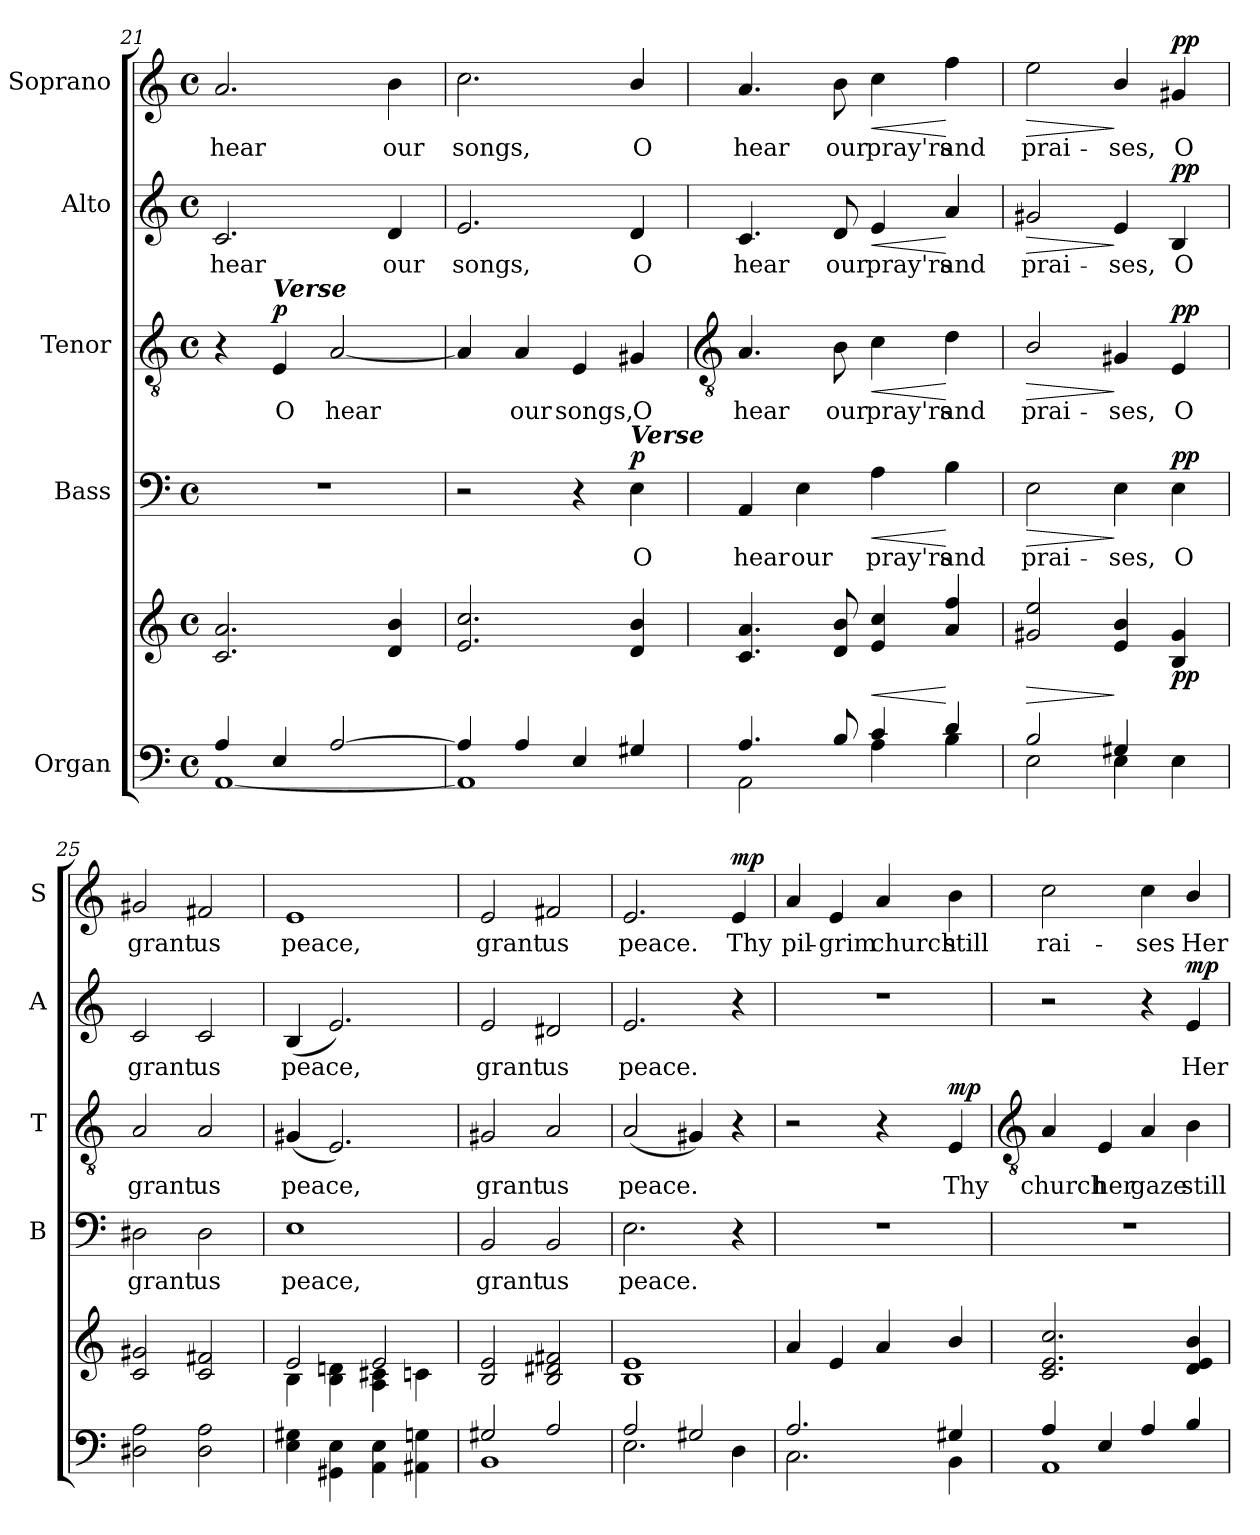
**kern	**kern	**dynam	**kern	**text	**dynam	**kern	**text	**dynam	**kern	**text	**dynam	**kern	**text	**dynam
*part5	*part5	*part5	*part4	*part4	*part4	*part3	*part3	*part3	*part2	*part2	*part2	*part1	*part1	*part1
*staff6	*staff5	*staff5/6	*staff4	*staff4	*staff4	*staff3	*staff3	*staff3	*staff2	*staff2	*staff2	*staff1	*staff1	*staff1
*I"Organ	*	*	*I"Bass	*	*	*I"Tenor	*	*	*I"Alto	*	*	*I"Soprano	*	*
*	*	*	*I'B	*	*	*I'T	*	*	*I'A	*	*	*I'S	*	*
*clefF4	*clefG2	*	*clefF4	*	*	*clefGv2	*	*	*clefG2	*	*	*clefG2	*	*
*k[]	*k[]	*	*k[]	*	*	*k[]	*	*	*k[]	*	*	*k[]	*	*
*C:	*C:	*	*C:	*	*	*C:	*	*	*C:	*	*	*C:	*	*
*M4/4	*M4/4	*	*M4/4	*	*	*M4/4	*	*	*M4/4	*	*	*M4/4	*	*
*met(c)	*met(c)	*	*met(c)	*	*	*met(c)	*	*	*met(c)	*	*	*met(c)	*	*
=21	=21	=21	=21	=21	=21	=21	=21	=21	=21	=21	=21	=21	=21	=21
*^	*	*	*	*	*	*	*	*	*	*	*	*	*	*
!	!	!	!	!	!	!	!	!	!	!	!LO:LY:b	!	!	!LO:LY:b	!
4A/	[1AA\	2.c/ 2.a/	.	1r	.	.	4r	.	.	2.c	hear	.	2.a	hear	.
!	!	!	!	!	!	!	!LO:TX:a:Bi:t=Verse	!	!	!	!	!	!	!	!
!	!	!	!	!	!	!	!	!LO:LY:b	!LO:DY:b	!	!	!	!	!	!
4E/	.	.	.	.	.	.	4E	O	p	.	.	.	.	.	.
!	!	!	!	!	!	!	!	!LO:LY:b	!	!	!	!	!	!	!
[2A/	.	.	.	.	.	.	[2A	hear	.	.	.	.	.	.	.
!	!	!	!	!	!	!	!	!	!	!	!LO:LY:b	!	!	!LO:LY:b	!
.	.	4d/ 4b/	.	.	.	.	.	.	.	4d	our	.	4b	our	.
=22	=22	=22	=22	=22	=22	=22	=22	=22	=22	=22	=22	=22	=22	=22	=22
!	!	!	!	!	!	!	!	!	!	!	!LO:LY:b	!	!	!LO:LY:b	!
4A/]	1AA\]	2.e/ 2.cc/	.	2r	.	.	4A]	.	.	2.e	songs,	.	2.cc	songs,	.
!	!	!	!	!	!	!	!	!LO:LY:b	!	!	!	!	!	!	!
4A/	.	.	.	.	.	.	4A	our	.	.	.	.	.	.	.
!	!	!	!	!	!	!	!	!LO:LY:b	!	!	!	!	!	!	!
4E/	.	.	.	4r	.	.	4E	songs,	.	.	.	.	.	.	.
!	!	!	!	!LO:TX:a:Bi:t=Verse	!	!	!	!	!	!	!	!	!	!	!
!	!	!	!	!	!LO:LY:b	!LO:DY:b	!	!LO:LY:b	!	!	!LO:LY:b	!	!	!LO:LY:b	!
4G#X/	.	4d/ 4b/	.	4E	O	p	4G#X	O	.	4d	O	.	4b/	O	.
!!LO:LB:g=z
=23	=23	=23	=23	=23	=23	=23	=23	=23	=23	=23	=23	=23	=23	=23	=23
*	*	*	*	*	*	*	*clefGv2	*	*	*	*	*	*	*	*
*	*	*^	*	*	*	*	*	*	*	*	*	*	*	*	*
!	!	!	!	!	!	!LO:LY:b	!	!	!LO:LY:b	!	!	!LO:LY:b	!	!	!LO:LY:b	!
4.A/	2AA\	4.c/ 4.a/	1ryy	.	4AA	hear	.	4.A	hear	.	4.c	hear	.	4.a	hear	.
!	!	!	!	!	!	!LO:LY:b	!	!	!	!	!	!	!	!	!	!
.	.	.	.	.	4E	our	.	.	.	.	.	.	.	.	.	.
!	!	!	!	!	!	!	!	!	!LO:LY:b	!	!	!LO:LY:b	!	!	!LO:LY:b	!
8B/	.	8d/ 8b/	.	.	.	.	.	8B	our	.	8d	our	.	8b	our	.
!	!	!	!	!LO:HP:b	!	!LO:LY:b	!LO:HP:b	!	!LO:LY:b	!LO:HP:b	!	!LO:LY:b	!LO:HP:b	!	!LO:LY:b	!LO:HP:b
4c/	4A\	4e/ 4cc/	.	<	4A	pray'rs	<	4c	pray'rs	<	4e	pray'rs	<	4cc	pray'rs	<
!	!	!	!	!	!	!LO:LY:b	!	!	!LO:LY:b	!	!	!LO:LY:b	!	!	!LO:LY:b	!
4d/	4B\	4a/ 4ff/	.	[	4B	and	[	4d	and	[	4a	and	[	4ff	and	[
=24	=24	=24	=24	=24	=24	=24	=24	=24	=24	=24	=24	=24	=24	=24	=24	=24
!	!	!	!	!LO:HP:b	!	!LO:LY:b	!LO:HP:b	!	!LO:LY:b	!LO:HP:b	!	!LO:LY:b	!LO:HP:b	!	!LO:LY:b	!LO:HP:b
2B/	2E\	2g#X/ 2ee/	1ryy	>	2E	prai-	>	2B/	prai-	>	2g#X	prai-	>	2ee	prai-	>
!	!	!	!	!	!	!LO:LY:b	!	!	!LO:LY:b	!	!	!LO:LY:b	!	!	!LO:LY:b	!
4G#X/	4E\	4e/ 4b/	.	]	4E	-ses,	]	4G#X	-ses,	]	4e	-ses,	]	4b/	-ses,	]
!	!	!	!	!LO:DY:b	!	!LO:LY:b	!LO:DY:b	!	!LO:LY:b	!LO:DY:b	!	!LO:LY:b	!LO:DY:b	!	!LO:LY:b	!LO:DY:b
4ryy	4E\	4B/ 4g#/	.	pp	4E	O	pp	4E	O	pp	4B	O	pp	4g#X	O	pp
=25	=25	=25	=25	=25	=25	=25	=25	=25	=25	=25	=25	=25	=25	=25	=25	=25
!	!	!	!	!	!	!LO:LY:b	!	!	!LO:LY:b	!	!	!LO:LY:b	!	!	!LO:LY:b	!
1ryy	2D#X\ 2A\	2c/ 2g#X/	1ryy	.	2D#X	grant	.	2A	grant	.	2c	grant	.	2g#X	grant	.
!	!	!	!	!	!	!LO:LY:b	!	!	!LO:LY:b	!	!	!LO:LY:b	!	!	!LO:LY:b	!
.	2D#\ 2A\	2c/ 2f#X/	.	.	2D#	us	.	2A	us	.	2c	us	.	2f#X	us	.
=26	=26	=26	=26	=26	=26	=26	=26	=26	=26	=26	=26	=26	=26	=26	=26	=26
!	!	!	!	!	!	!LO:LY:b	!	!	!LO:LY:b	!	!	!LO:LY:b	!	!	!LO:LY:b	!
1ryy	4E\ 4G#X\	2e/	4B\	.	1E	peace,	.	(<4G#X	peace,	.	(<4B	peace,	.	1e	peace,	.
.	4GG#X\ 4E\	.	4B\ 4dn\	.	.	.	.	2.E)	.	.	2.e)	.	.	.	.	.
.	4AA\ 4E\	2e/	4A\ 4c#X\	.	.	.	.	.	.	.	.	.	.	.	.	.
.	4AA#X\ 4Gn\	.	4cn\	.	.	.	.	.	.	.	.	.	.	.	.	.
=27	=27	=27	=27	=27	=27	=27	=27	=27	=27	=27	=27	=27	=27	=27	=27	=27
!	!	!	!	!	!	!LO:LY:b	!	!	!LO:LY:b	!	!	!LO:LY:b	!	!	!LO:LY:b	!
2G#X/	1BB\	2B/ 2e/	1ryy	.	2BB	grant	.	2G#X	grant	.	2e	grant	.	2e	grant	.
!	!	!	!	!	!	!LO:LY:b	!	!	!LO:LY:b	!	!	!LO:LY:b	!	!	!LO:LY:b	!
2A/	.	2B/ 2d#X/ 2f#X/	.	.	2BB	us	.	2A	us	.	2d#X	us	.	2f#X	us	.
=28	=28	=28	=28	=28	=28	=28	=28	=28	=28	=28	=28	=28	=28	=28	=28	=28
!	!	!	!	!	!	!LO:LY:b	!	!	!LO:LY:b	!	!	!LO:LY:b	!	!	!LO:LY:b	!
2A/	2.E\	1B/ 1e/	1ryy	.	2.E	peace.	.	(<2A	peace.	.	2.e	peace.	.	2.e	peace.	.
2G#X/	.	.	.	.	.	.	.	4G#X)	.	.	.	.	.	.	.	.
!	!	!	!	!	!	!	!	!	!	!	!	!	!	!	!LO:LY:b	!LO:DY:b
.	4D\	.	.	.	4r	.	.	4r	.	.	4r	.	.	4e	Thy	mp
=29	=29	=29	=29	=29	=29	=29	=29	=29	=29	=29	=29	=29	=29	=29	=29	=29
!	!	!	!	!	!	!	!	!	!	!	!	!	!	!	!LO:LY:b	!
2.A/	2.C\	4a/	1ryy	.	1r	.	.	2r	.	.	1r	.	.	4a	pil-	.
!	!	!	!	!	!	!	!	!	!	!	!	!	!	!	!LO:LY:b	!
.	.	4e/	.	.	.	.	.	.	.	.	.	.	.	4e	-grim	.
!	!	!	!	!	!	!	!	!	!	!	!	!	!	!	!LO:LY:b	!
.	.	4a/	.	.	.	.	.	4r	.	.	.	.	.	4a	church	.
!	!	!	!	!	!	!	!	!	!LO:LY:b	!LO:DY:b	!	!	!	!	!LO:LY:b	!
4G#X/	4BB\	4b/	.	.	.	.	.	4E	Thy	mp	.	.	.	4b	still	.
!!LO:LB:g=z
=30	=30	=30	=30	=30	=30	=30	=30	=30	=30	=30	=30	=30	=30	=30	=30	=30
*	*	*	*	*	*	*	*	*clefGv2	*	*	*	*	*	*	*	*
!	!	!	!	!	!	!	!	!	!LO:LY:b	!	!	!	!	!	!LO:LY:b	!
4A/	1AA\	2.c/ 2.e/ 2.cc/	1ryy	.	1r	.	.	4A	church	.	2r	.	.	2cc	rai-	.
!	!	!	!	!	!	!	!	!	!LO:LY:b	!	!	!	!	!	!	!
4E/	.	.	.	.	.	.	.	4E	her	.	.	.	.	.	.	.
!	!	!	!	!	!	!	!	!	!LO:LY:b	!	!	!	!	!	!LO:LY:b	!
4A/	.	.	.	.	.	.	.	4A	gaze	.	4r	.	.	4cc	-ses	.
!	!	!	!	!	!	!	!	!	!LO:LY:b	!	!	!LO:LY:b	!LO:DY:b	!	!LO:LY:b	!
4B/	.	4d/ 4e/ 4b/	.	.	.	.	.	4B	still	.	4e	Her	mp	4b/	Her	.
*v	*v	*	*	*	*	*	*	*	*	*	*	*	*	*	*	*
*	*v	*v	*	*	*	*	*	*	*	*	*	*	*	*	*
=	=	=	=	=	=	=	=	=	=	=	=	=	=	=
*-	*-	*-	*-	*-	*-	*-	*-	*-	*-	*-	*-	*-	*-	*-
